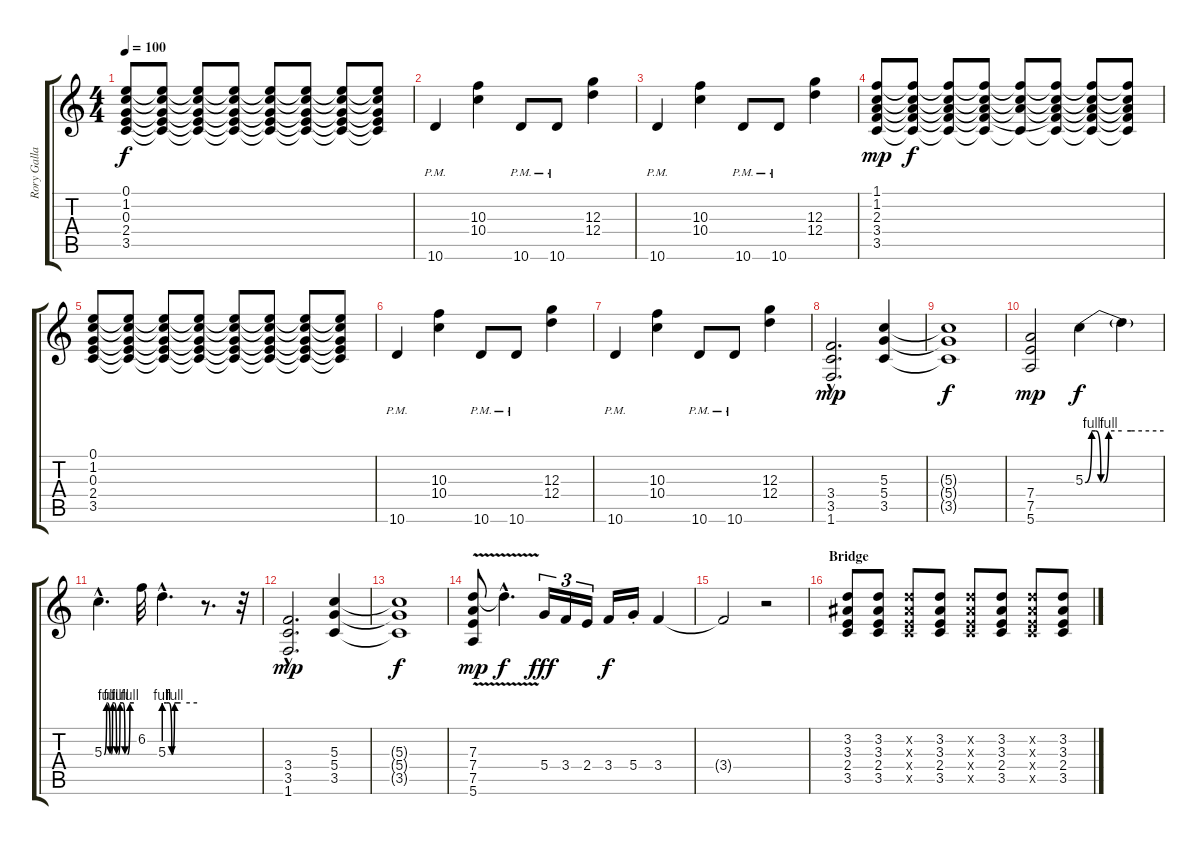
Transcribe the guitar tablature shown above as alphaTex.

\track ("Rory Gallagher" "Rory Galla") {instrument distortionguitar}
\staff {score tabs}
\tuning (E4 B3 G3 D3 A2 E2) {hide}
\ts (4 4)
\tempo 100
\clef g2
\ks c
(0.1 1.2 0.3 2.4 3.5).8{dy f} (0.1{t} 1.2{t} 0.3{t} 2.4{t} 3.5{t}).8 (0.1{t} 1.2{t} 0.3{t} 2.4{t} 3.5{t}).8 (0.1{t} 1.2{t} 0.3{t} 2.4{t} 3.5{t}).8 (0.1{t} 1.2{t} 0.3{t} 2.4{t} 3.5{t}).8 (0.1{t} 1.2{t} 0.3{t} 2.4{t} 3.5{t}).8 (0.1{t} 1.2{t} 0.3{t} 2.4{t} 3.5{t}).8 (0.1{t} 1.2{t} 0.3{t} 2.4{t} 3.5{t}).8 |
10.6{pm}.4 (10.3 10.4).4 10.6{pm}.8 10.6{pm}.8 (12.3 12.4).4 |
10.6{pm}.4 (10.3 10.4).4 10.6{pm}.8 10.6{pm}.8 (12.3 12.4).4 |
(1.1 1.2 2.3 3.4 3.5).8{dy mp} (1.1{t} 1.2{t} 2.3{t} 3.4{t} 3.5{t}).8{dy f} (1.1{t} 1.2{t} 2.3{t} 3.4{t} 3.5{t}).8 (1.1{t} 1.2{t} 2.3{t} 3.4{t} 3.5{t}).8 (1.1{t} 1.2{t} 2.3{t} 3.5{t}).8 (1.1{t} 1.2{t} 2.3{t} 3.4{t} 3.5{t}).8 (1.1{t} 1.2{t} 2.3{t} 3.4{t} 3.5{t}).8 (1.1{t} 1.2{t} 2.3{t} 3.4{t} 3.5{t}).8 |
(0.1 1.2 0.3 2.4 3.5).8 (0.1{t} 1.2{t} 0.3{t} 2.4{t} 3.5{t}).8 (0.1{t} 1.2{t} 0.3{t} 2.4{t} 3.5{t}).8 (0.1{t} 1.2{t} 0.3{t} 2.4{t} 3.5{t}).8 (0.1{t} 1.2{t} 0.3{t} 2.4{t} 3.5{t}).8 (0.1{t} 1.2{t} 0.3{t} 2.4{t} 3.5{t}).8 (0.1{t} 1.2{t} 0.3{t} 2.4{t} 3.5{t}).8 (0.1{t} 1.2{t} 0.3{t} 2.4{t} 3.5{t}).8 |
10.6{pm}.4 (10.3 10.4).4 10.6{pm}.8 10.6{pm}.8 (12.3 12.4).4 |
10.6{pm}.4 (10.3 10.4).4 10.6{pm}.8 10.6{pm}.8 (12.3 12.4).4 |
(3.4{hac} 3.5{hac} 1.6{hac}).2{d dy mp} (5.3 5.4 3.5).4 |
(5.3{t} 5.4{t} 3.5{t}).1{dy f} |
(7.4 7.5 5.6).2{dy mp} 5.3{be (custom 0 0 5 4 8 4 12 0 14 0 18 4 28 4 35 4 60 4)}.4{dy f} 5.3{t}.4 |
5.3{be (custom 0 0 5 4 7 4 12 0 15 0 17 4 21 4 25 0 29 0 32 4 38 4 42 0 47 0 52 4 60 4) hac}.4{d} 6.2.32 5.3{be (custom 0 4 4 4 9 4 14 0 19 4 30 4 60 4) hac}.4{d} r.8{d} r.32 |
(3.4{hac} 3.5{hac} 1.6{hac}).2{d dy mp} (5.3 5.4 3.5).4 |
(5.3{t} 5.4{t} 3.5{t}).1{dy f} |
(7.3{v} 7.4 7.5 5.6).8{dy mp} 7.3{hac t}.4{d dy f} 5.4.16{tu (3 2) dy fff} 3.4.16{tu (3 2)} 2.4.16{tu (3 2)} 3.4.16{dy f} 5.4{st}.16 3.4.4 |
3.4{t}.2 r.2 |
\section ("" "Bridge")
(3.2 3.3 2.4 3.5).8{volume 10} (3.2 3.3 2.4 3.5).8 (3.2{x} 3.3{x} 2.4{x} 3.5{x}).8 (3.2 3.3 2.4 3.5).8 (3.2{x} 3.3{x} 2.4{x} 3.5{x}).8 (3.2 3.3 2.4 3.5).8 (3.2{x} 3.3{x} 2.4{x} 3.5{x}).8 (3.2 3.3 2.4 3.5).8
